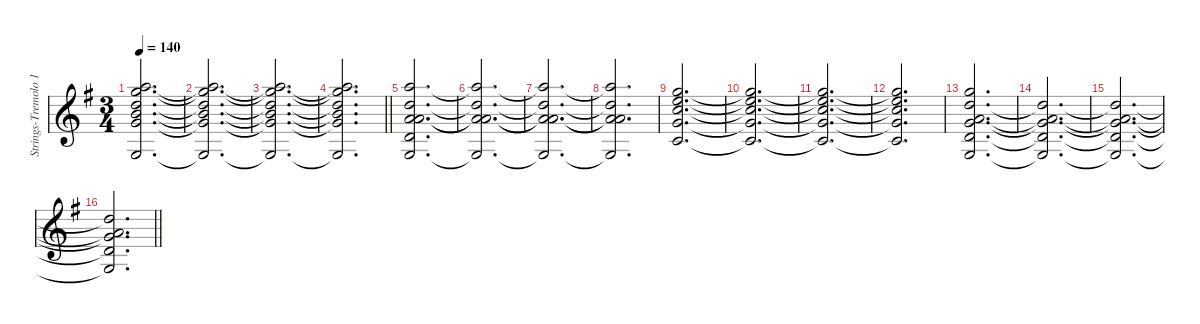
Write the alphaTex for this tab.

\defaultSystemsLayout 8
\hideDynamics
\bracketExtendMode groupsimilarinstruments
\firstSystemTrackNameMode fullname
\otherSystemsTrackNameOrientation horizontal
\track ("Strings-Tremolo 1" "vln.") {defaultSystemsLayout 16 instrument tremolostrings}
\staff {score}
\tuning (E4 B3 G3 D3 A2 E2)
\ts (3 4)
\tempo 140
\clef g2
\ks g
(17.1{t acc forcenatural} 20.2{t acc forcenatural} 19.3{t acc forcenatural} 21.4{t acc forcenatural} 22.5{t acc forcenatural} 15.6{t acc forcenatural}).2{d dy f beam Up} |
(17.1{t acc forcenatural} 20.2{t acc forcenatural} 19.3{t acc forcenatural} 21.4{t acc forcenatural} 22.5{t acc forcenatural} 15.6{t acc forcenatural}).2{d beam Up} |
(17.1{t acc forcenatural} 20.2{t acc forcenatural} 19.3{t acc forcenatural} 21.4{t acc forcenatural} 22.5{t acc forcenatural} 15.6{t acc forcenatural}).2{d beam Up} |
\barLineRight lightlight
(17.1{t acc forcenatural} 20.2{t acc forcenatural} 19.3{t acc forcenatural} 21.4{t acc forcenatural} 22.5{t acc forcenatural} 15.6{t acc forcenatural}).2{d beam Up} |
(17.1{acc forcenatural} 15.2{acc forcenatural} 14.3{acc forcenatural} 19.4{acc forcenatural} 17.5{acc forcenatural} 15.6{acc forcenatural}).2{d beam Up} |
(17.1{t acc forcenatural} 15.2{t acc forcenatural} 14.3{t acc forcenatural} 19.4{t acc forcenatural} 15.6{t acc forcenatural}).2{d beam Up} |
(17.1{t acc forcenatural} 15.2{t acc forcenatural} 14.3{t acc forcenatural} 19.4{t acc forcenatural} 15.6{t acc forcenatural}).2{d beam Up} |
(17.1{t acc forcenatural} 15.2{t acc forcenatural} 14.3{t acc forcenatural} 19.4{t acc forcenatural} 15.6{t acc forcenatural}).2{d beam Up} |
(15.1{acc forcenatural} 17.2{acc forcenatural} 17.3{acc forcenatural} 17.4{acc forcenatural} 15.5{acc forcenatural}).2{d beam Up} |
(15.1{t acc forcenatural} 17.2{t acc forcenatural} 17.3{t acc forcenatural} 17.4{t acc forcenatural} 15.5{t acc forcenatural}).2{d beam Up} |
(15.1{t acc forcenatural} 17.2{t acc forcenatural} 17.3{t acc forcenatural} 17.4{t acc forcenatural} 15.5{t acc forcenatural}).2{d beam Up} |
(15.1{t acc forcenatural} 17.2{t acc forcenatural} 17.3{t acc forcenatural} 17.4{t acc forcenatural} 15.5{t acc forcenatural}).2{d beam Up} |
(15.1{acc forcenatural} 15.2{acc forcenatural} 14.3{acc forcenatural} 17.4{acc forcenatural} 17.5{acc forcenatural} 15.6{acc forcenatural}).2{d beam Up} |
(15.2{t acc forcenatural} 14.3{t acc forcenatural} 17.4{t acc forcenatural} 17.5{t acc forcenatural} 15.6{t acc forcenatural}).2{d beam Up} |
(15.2{t acc forcenatural} 14.3{t acc forcenatural} 17.4{t acc forcenatural} 17.5{t acc forcenatural} 15.6{t acc forcenatural}).2{d beam Up} |
\barLineRight lightlight
(15.2{t acc forcenatural} 14.3{t acc forcenatural} 17.4{t acc forcenatural} 17.5{t acc forcenatural} 15.6{t acc forcenatural}).2{d beam Up}
